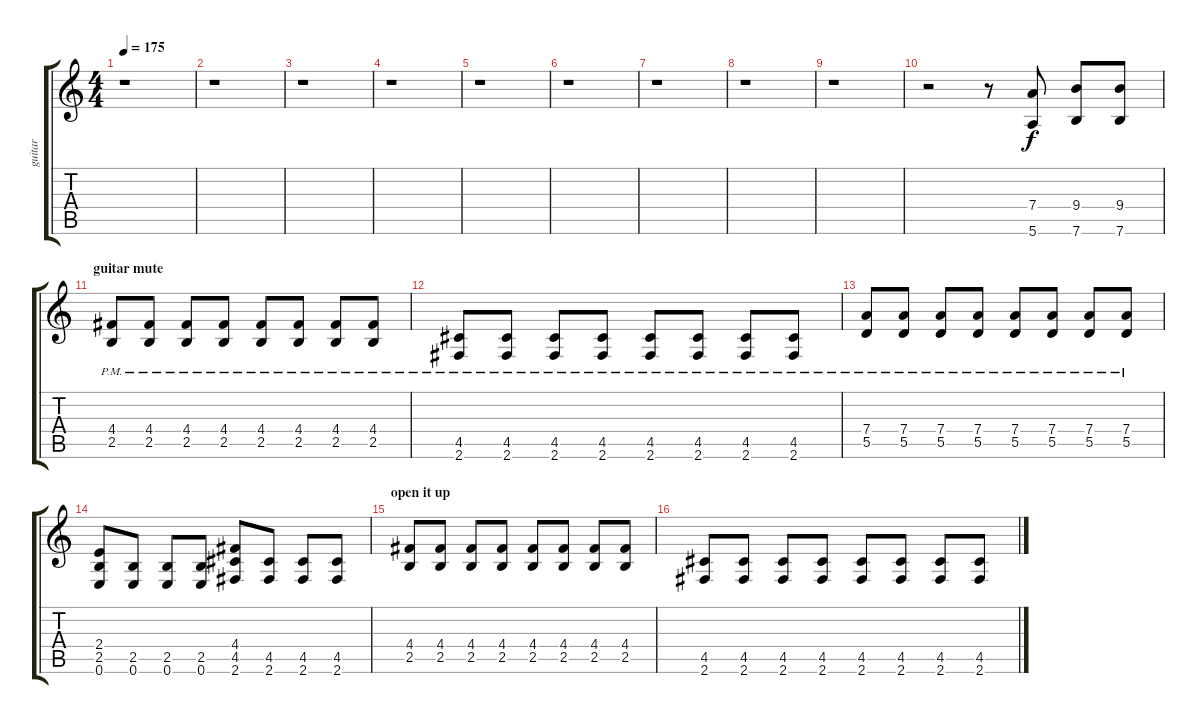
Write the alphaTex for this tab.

\track ("guitar" "guitar") {instrument distortionguitar}
\staff {score tabs}
\tuning (E4 B3 G3 D3 A2 E2) {hide}
\ts (4 4)
\tempo 175
\clef g2
\ks c
r.1{dy f instrument distortionguitar} |
r.1 |
r.1 |
r.1 |
r.1 |
r.1 |
r.1 |
r.1 |
r.1 |
r.2 r.8 (7.4 5.6).8 (9.4 7.6).8 (9.4 7.6).8 |
\section ("" "guitar mute")
(4.4{pm} 2.5{pm}).8 (4.4{pm} 2.5{pm}).8 (4.4{pm} 2.5{pm}).8 (4.4{pm} 2.5{pm}).8 (4.4{pm} 2.5{pm}).8 (4.4{pm} 2.5{pm}).8 (4.4{pm} 2.5{pm}).8 (4.4{pm} 2.5{pm}).8 |
(4.5{pm} 2.6{pm}).8 (4.5{pm} 2.6{pm}).8 (4.5{pm} 2.6{pm}).8 (4.5{pm} 2.6{pm}).8 (4.5{pm} 2.6{pm}).8 (4.5{pm} 2.6{pm}).8 (4.5{pm} 2.6{pm}).8 (4.5{pm} 2.6{pm}).8 |
(7.4{pm} 5.5{pm}).8 (7.4{pm} 5.5{pm}).8 (7.4{pm} 5.5{pm}).8 (7.4{pm} 5.5{pm}).8 (7.4{pm} 5.5{pm}).8 (7.4{pm} 5.5{pm}).8 (7.4{pm} 5.5{pm}).8 (7.4{pm} 5.5{pm}).8 |
(2.4 2.5 0.6).8 (2.5 0.6).8 (2.5 0.6).8 (2.5 0.6).8 (4.4 4.5 2.6).8 (4.5 2.6).8 (4.5 2.6).8 (4.5 2.6).8 |
\section ("" "open it up")
(4.4 2.5).8 (4.4 2.5).8 (4.4 2.5).8 (4.4 2.5).8 (4.4 2.5).8 (4.4 2.5).8 (4.4 2.5).8 (4.4 2.5).8 |
(4.5 2.6).8 (4.5 2.6).8 (4.5 2.6).8 (4.5 2.6).8 (4.5 2.6).8 (4.5 2.6).8 (4.5 2.6).8 (4.5 2.6).8
